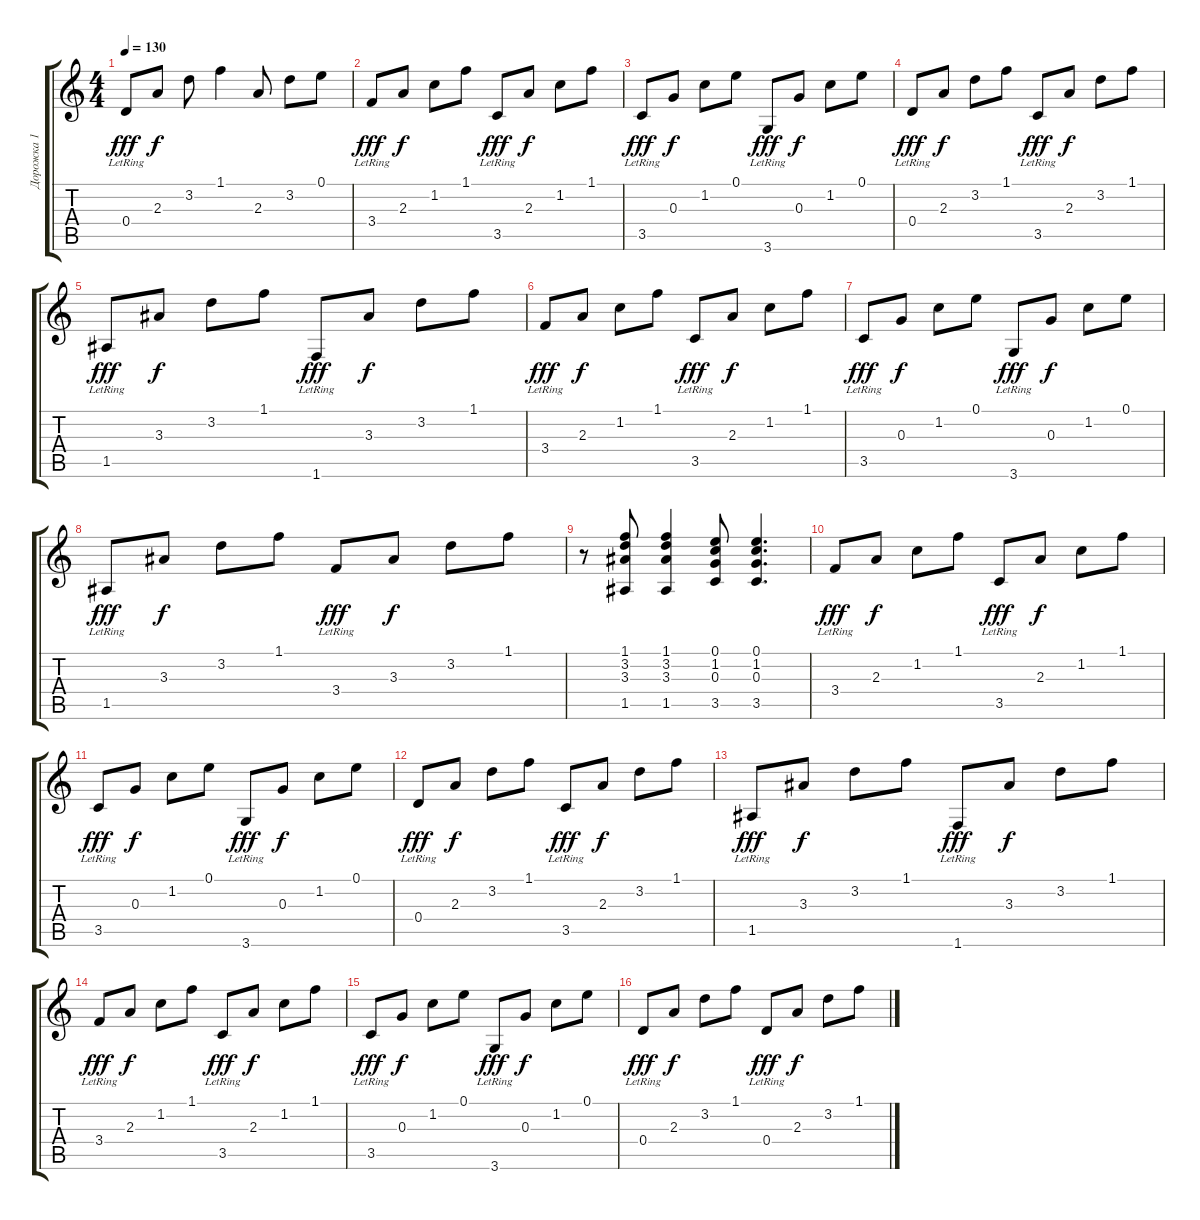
\track ("Дорожка 1" "Дорожка 1") {instrument acousticguitarsteel}
\staff {score tabs}
\tuning (E4 B3 G3 D3 A2 E2) {hide}
\ts (4 4)
\tempo 130
\clef g2
\ks c
0.4{lr}.8{dy fff} 2.3.8{dy f} 3.2.8 1.1.4 2.3.8 3.2.8 0.1.8 |
3.4{lr}.8{dy fff} 2.3.8{dy f} 1.2.8 1.1.8 3.5{lr}.8{dy fff} 2.3.8{dy f} 1.2.8 1.1.8 |
3.5{lr}.8{dy fff} 0.3.8{dy f} 1.2.8 0.1.8 3.6{lr}.8{dy fff} 0.3.8{dy f} 1.2.8 0.1.8 |
0.4{lr}.8{dy fff} 2.3.8{dy f} 3.2.8 1.1.8 3.5{lr}.8{dy fff} 2.3.8{dy f} 3.2.8 1.1.8 |
1.5{lr}.8{dy fff} 3.3.8{dy f} 3.2.8 1.1.8 1.6{lr}.8{dy fff} 3.3.8{dy f} 3.2.8 1.1.8 |
3.4{lr}.8{dy fff} 2.3.8{dy f} 1.2.8 1.1.8 3.5{lr}.8{dy fff} 2.3.8{dy f} 1.2.8 1.1.8 |
3.5{lr}.8{dy fff} 0.3.8{dy f} 1.2.8 0.1.8 3.6{lr}.8{dy fff} 0.3.8{dy f} 1.2.8 0.1.8 |
1.5{lr}.8{dy fff} 3.3.8{dy f} 3.2.8 1.1.8 3.4{lr}.8{dy fff} 3.3.8{dy f} 3.2.8 1.1.8 |
r.8 (1.1 3.2 3.3 1.5).8 (1.1 3.2 3.3 1.5).4 (0.1 1.2 0.3 3.5).8 (0.1 1.2 0.3 3.5).4{d} |
3.4{lr}.8{dy fff} 2.3.8{dy f} 1.2.8 1.1.8 3.5{lr}.8{dy fff} 2.3.8{dy f} 1.2.8 1.1.8 |
3.5{lr}.8{dy fff} 0.3.8{dy f} 1.2.8 0.1.8 3.6{lr}.8{dy fff} 0.3.8{dy f} 1.2.8 0.1.8 |
0.4{lr}.8{dy fff} 2.3.8{dy f} 3.2.8 1.1.8 3.5{lr}.8{dy fff} 2.3.8{dy f} 3.2.8 1.1.8 |
1.5{lr}.8{dy fff} 3.3.8{dy f} 3.2.8 1.1.8 1.6{lr}.8{dy fff} 3.3.8{dy f} 3.2.8 1.1.8 |
3.4{lr}.8{dy fff} 2.3.8{dy f} 1.2.8 1.1.8 3.5{lr}.8{dy fff} 2.3.8{dy f} 1.2.8 1.1.8 |
3.5{lr}.8{dy fff} 0.3.8{dy f} 1.2.8 0.1.8 3.6{lr}.8{dy fff} 0.3.8{dy f} 1.2.8 0.1.8 |
0.4{lr}.8{dy fff} 2.3.8{dy f} 3.2.8 1.1.8 0.4{lr}.8{dy fff} 2.3.8{dy f} 3.2.8 1.1.8
